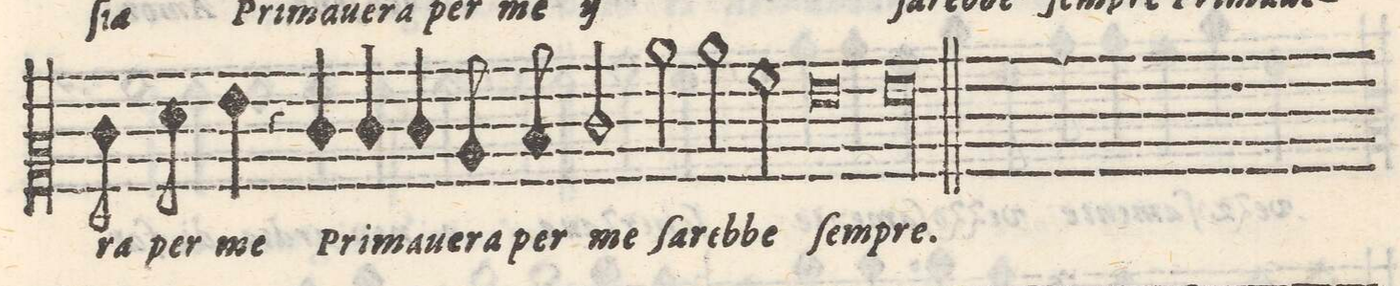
**kern	**text
*I"ALTO	*
*clefC2	*
*k[]	*
*met(C)	*
*M4/4	*
8e\	-ra
8f\	per
4g\	me
4r	.
=95-	=95-
*	*ij
4e/	Pri-
4e/	-ma-
4e/	-ve-
8c/	-ra
8d/	per
=96-	=96-
2e/	me
*	*Xij
2cc\	ſa-
=97-	=97-
2cc\	-reb-
2a\	be
=98-	=98-
0g	ſem-
=99-	=99-
=100-	=100-
00g	pre.
=101-	=101-
=102-	=102-
=103-	=103-
=-	=-
*-	*-
